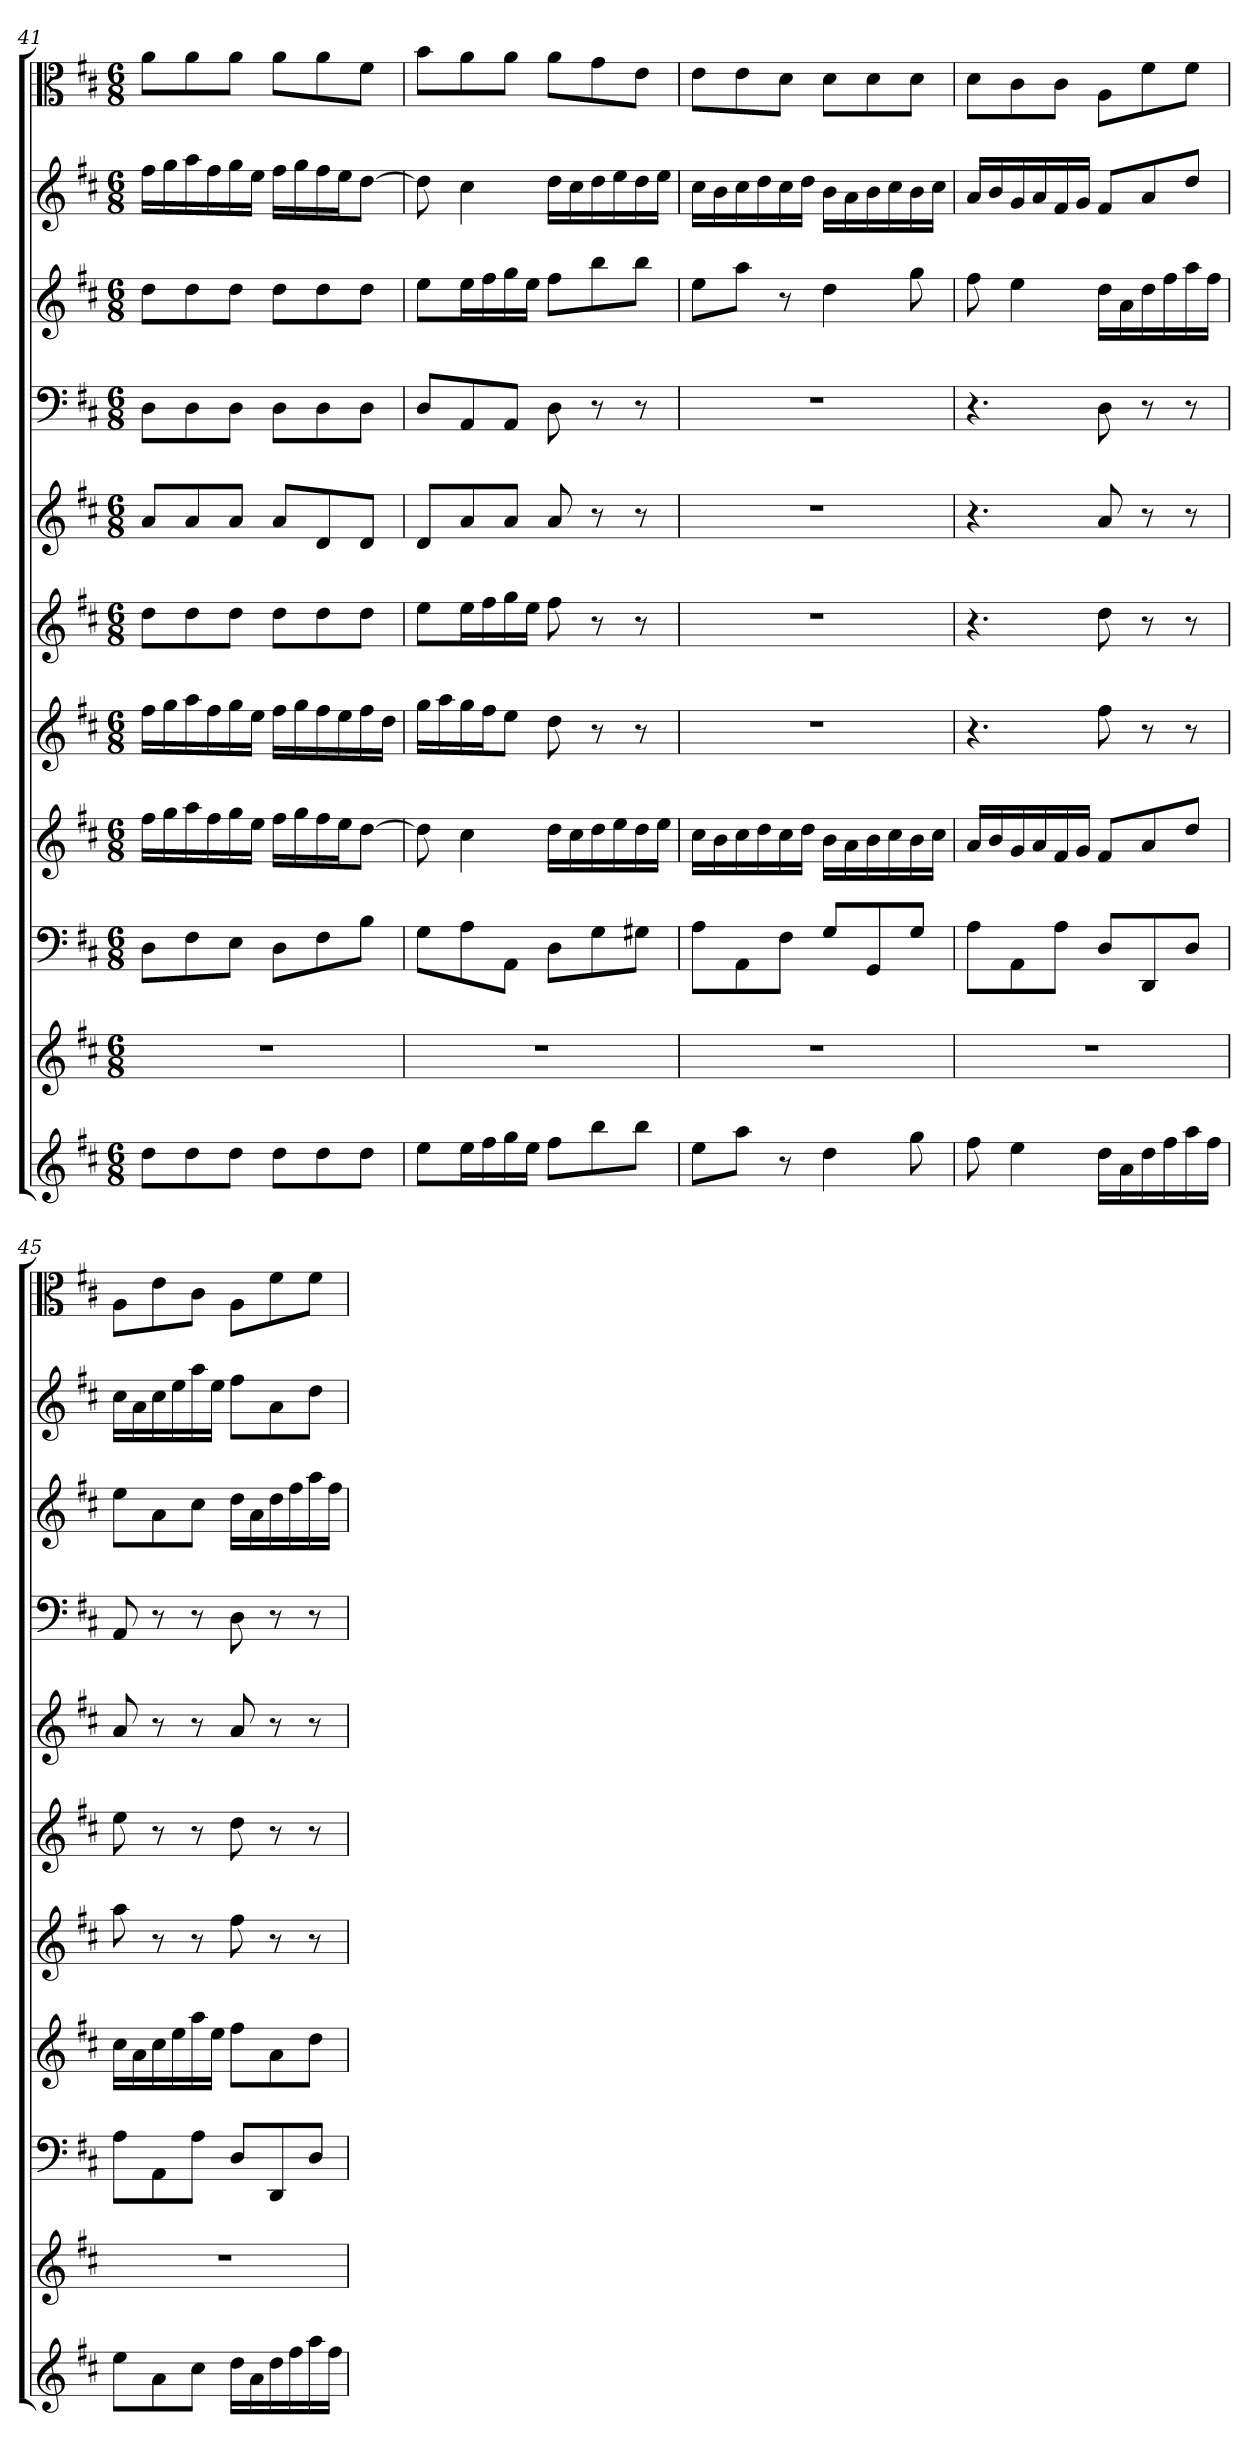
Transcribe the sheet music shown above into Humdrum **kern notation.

**kern	**kern	**kern	**kern	**kern	**kern	**kern	**kern	**kern	**kern	**kern
*part11	*part10	*part9	*part8	*part7	*part6	*part5	*part4	*part3	*part2	*part1
*staff11	*staff10	*staff9	*staff8	*staff7	*staff6	*staff5	*staff4	*staff3	*staff2	*staff1
*clefG2	*clefG2	*clefF4	*clefG2	*clefG2	*clefG2	*clefG2	*clefF4	*clefG2	*clefG2	*clefC3
*k[f#c#]	*k[f#c#]	*k[f#c#]	*k[f#c#]	*k[f#c#]	*k[f#c#]	*k[f#c#]	*k[f#c#]	*k[f#c#]	*k[f#c#]	*k[f#c#]
*D:	*D:	*D:	*D:	*D:	*D:	*D:	*D:	*D:	*D:	*D:
*M6/8	*M6/8	*M6/8	*M6/8	*M6/8	*M6/8	*M6/8	*M6/8	*M6/8	*M6/8	*M6/8
=41	=41	=41	=41	=41	=41	=41	=41	=41	=41	=41
8dd\L	2.r	8D\L	16ff#\LL	16ff#\LL	8dd\L	8a/L	8D\L	8dd\L	16ff#\LL	8a\L
.	.	.	16gg\	16gg\	.	.	.	.	16gg\	.
8dd\	.	8F#\	16aa\	16aa\	8dd\	8a/	8D\	8dd\	16aa\	8a\
.	.	.	16ff#\	16ff#\	.	.	.	.	16ff#\	.
8dd\J	.	8E\J	16gg\	16gg\	8dd\J	8a/J	8D\J	8dd\J	16gg\	8a\J
.	.	.	16ee\JJ	16ee\JJ	.	.	.	.	16ee\JJ	.
8dd\L	.	8D\L	16ff#\LL	16ff#\LL	8dd\L	8a/L	8D\L	8dd\L	16ff#\LL	8a\L
.	.	.	16gg\	16gg\	.	.	.	.	16gg\	.
8dd\	.	8F#\	16ff#\	16ff#\	8dd\	8d/	8D\	8dd\	16ff#\	8a\
.	.	.	16ee\J	16ee\	.	.	.	.	16ee\J	.
8dd\J	.	8B\J	[8dd\J	16ff#\	8dd\J	8d/J	8D\J	8dd\J	[8dd\J	8f#\J
.	.	.	.	16dd\JJ	.	.	.	.	.	.
=42	=42	=42	=42	=42	=42	=42	=42	=42	=42	=42
8ee\L	2.r	8G\L	8dd\]	16gg\LL	8ee\L	8d/L	8D/L	8ee\L	8dd\]	8b\L
.	.	.	.	16aa\	.	.	.	.	.	.
16ee\L	.	8A\	4cc#\	16gg\	16ee\L	8a/	8AA/	16ee\L	4cc#\	8a\
16ff#\	.	.	.	16ff#\J	16ff#\	.	.	16ff#\	.	.
16gg\	.	8AA\J	.	8ee\J	16gg\	8a/J	8AA/J	16gg\	.	8a\J
16ee\JJ	.	.	.	.	16ee\JJ	.	.	16ee\JJ	.	.
8ff#\L	.	8D\L	16dd\LL	8dd\	8ff#\	8a/	8D\	8ff#\L	16dd\LL	8a\L
.	.	.	16cc#\	.	.	.	.	.	16cc#\	.
8bb\	.	8G\	16dd\	8r	8r	8r	8r	8bb\	16dd\	8g\
.	.	.	16ee\	.	.	.	.	.	16ee\	.
8bb\J	.	8G#X\J	16dd\	8r	8r	8r	8r	8bb\J	16dd\	8e\J
.	.	.	16ee\JJ	.	.	.	.	.	16ee\JJ	.
=43	=43	=43	=43	=43	=43	=43	=43	=43	=43	=43
8ee\L	2.r	8A\L	16cc#\LL	2.r	2.r	2.r	2.r	8ee\L	16cc#\LL	8e\L
.	.	.	16b\	.	.	.	.	.	16b\	.
8aa\J	.	8AA\	16cc#\	.	.	.	.	8aa\J	16cc#\	8e\
.	.	.	16dd\	.	.	.	.	.	16dd\	.
8r	.	8F#\J	16cc#\	.	.	.	.	8r	16cc#\	8d\J
.	.	.	16dd\JJ	.	.	.	.	.	16dd\JJ	.
4dd\	.	8G/L	16b\LL	.	.	.	.	4dd\	16b\LL	8d\L
.	.	.	16a\	.	.	.	.	.	16a\	.
.	.	8GG/	16b\	.	.	.	.	.	16b\	8d\
.	.	.	16cc#\	.	.	.	.	.	16cc#\	.
8gg\	.	8G/J	16b\	.	.	.	.	8gg\	16b\	8d\J
.	.	.	16cc#\JJ	.	.	.	.	.	16cc#\JJ	.
=44	=44	=44	=44	=44	=44	=44	=44	=44	=44	=44
8ff#\	2.r	8A\L	16a/LL	4.r	4.r	4.r	4.r	8ff#\	16a/LL	8d\L
.	.	.	16b/	.	.	.	.	.	16b/	.
4ee\	.	8AA\	16g/	.	.	.	.	4ee\	16g/	8c#\
.	.	.	16a/	.	.	.	.	.	16a/	.
.	.	8A\J	16f#/	.	.	.	.	.	16f#/	8c#\J
.	.	.	16g/JJ	.	.	.	.	.	16g/JJ	.
16dd\LL	.	8D/L	8f#/L	8ff#\	8dd\	8a/	8D\	16dd\LL	8f#/L	8A\L
16a\	.	.	.	.	.	.	.	16a\	.	.
16dd\	.	8DD/	8a/	8r	8r	8r	8r	16dd\	8a/	8f#\
16ff#\	.	.	.	.	.	.	.	16ff#\	.	.
16aa\	.	8D/J	8dd/J	8r	8r	8r	8r	16aa\	8dd/J	8f#\J
16ff#\JJ	.	.	.	.	.	.	.	16ff#\JJ	.	.
=45	=45	=45	=45	=45	=45	=45	=45	=45	=45	=45
8ee\L	2.r	8A\L	16cc#\LL	8aa\	8ee\	8a/	8AA/	8ee\L	16cc#\LL	8A\L
.	.	.	16a\	.	.	.	.	.	16a\	.
8a\	.	8AA\	16cc#\	8r	8r	8r	8r	8a\	16cc#\	8e\
.	.	.	16ee\	.	.	.	.	.	16ee\	.
8cc#\J	.	8A\J	16aa\	8r	8r	8r	8r	8cc#\J	16aa\	8c#\J
.	.	.	16ee\JJ	.	.	.	.	.	16ee\JJ	.
16dd\LL	.	8D/L	8ff#\L	8ff#\	8dd\	8a/	8D\	16dd\LL	8ff#\L	8A\L
16a\	.	.	.	.	.	.	.	16a\	.	.
16dd\	.	8DD/	8a\	8r	8r	8r	8r	16dd\	8a\	8f#\
16ff#\	.	.	.	.	.	.	.	16ff#\	.	.
16aa\	.	8D/J	8dd\J	8r	8r	8r	8r	16aa\	8dd\J	8f#\J
16ff#\JJ	.	.	.	.	.	.	.	16ff#\JJ	.	.
=	=	=	=	=	=	=	=	=	=	=
*-	*-	*-	*-	*-	*-	*-	*-	*-	*-	*-
